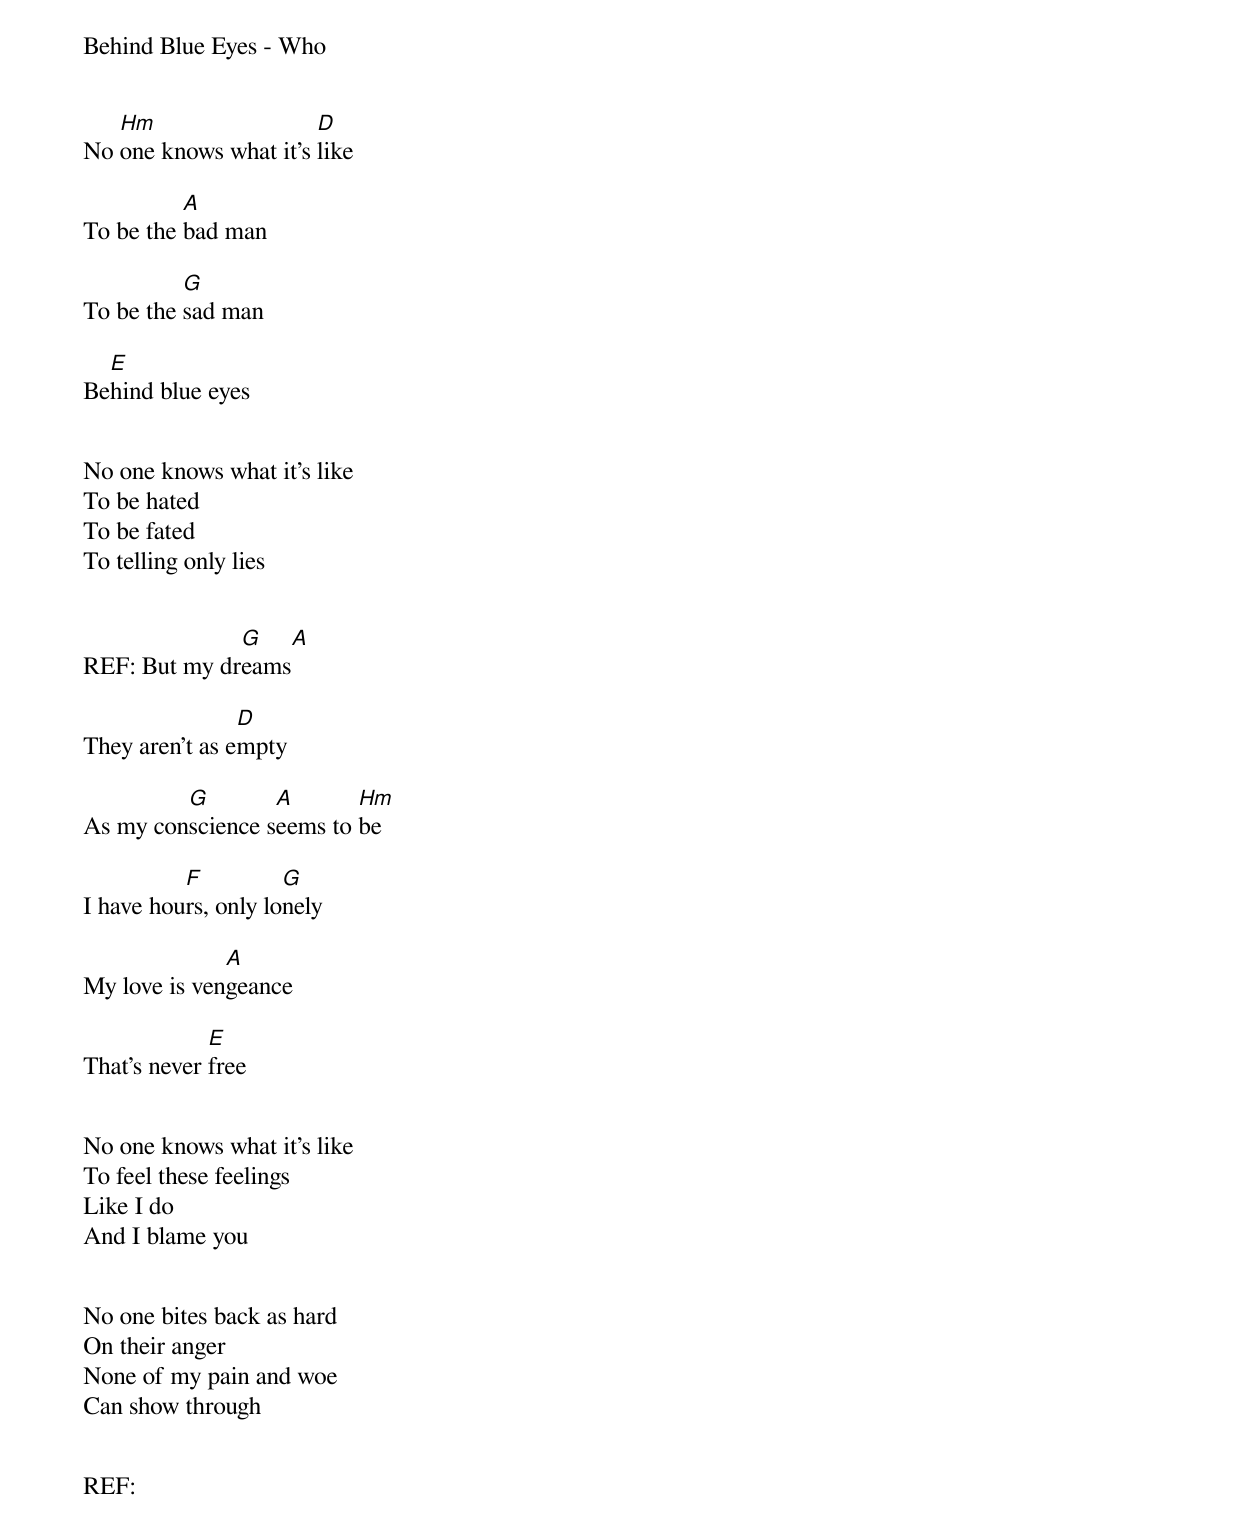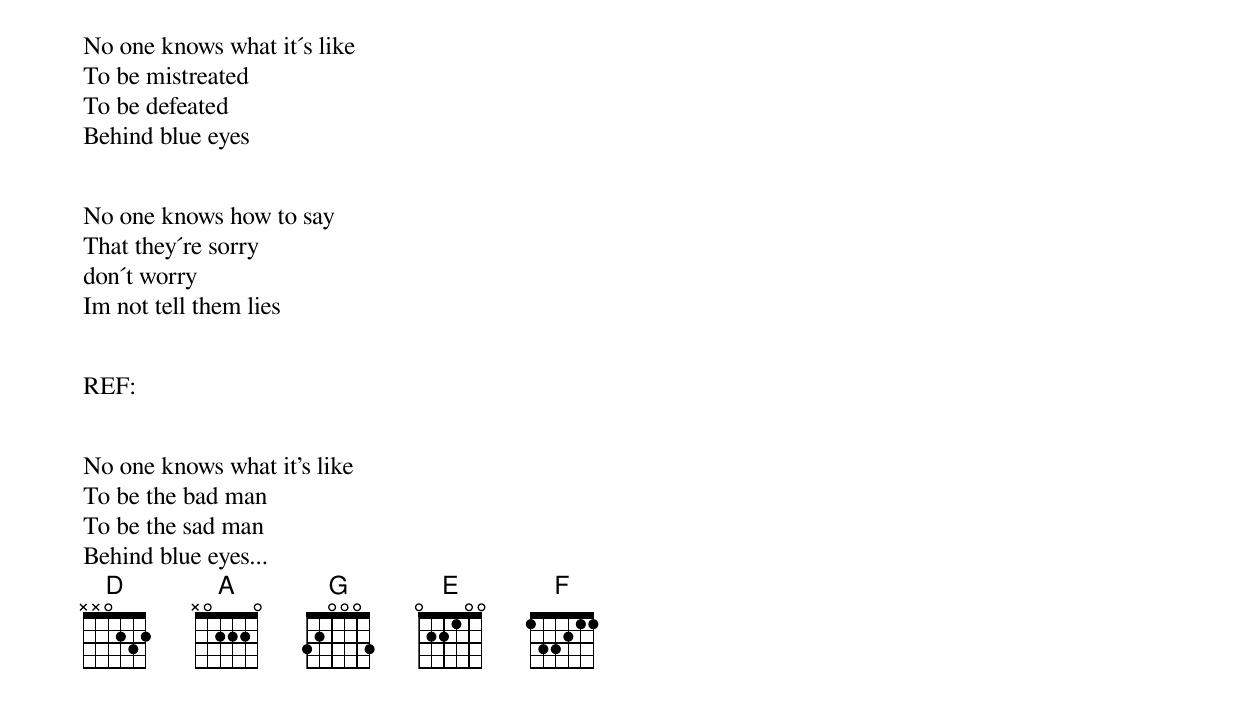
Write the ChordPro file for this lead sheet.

Behind Blue Eyes - Who


No [Hm]one knows what it's [D]like

To be the [A]bad man

To be the [G]sad man

Be[E]hind blue eyes


No one knows what it's like
To be hated
To be fated
To telling only lies


REF: But my dr[G]eams[A]

They aren't as e[D]mpty

As my con[G]science s[A]eems to [Hm]be

I have hou[F]rs, only lo[G]nely

My love is ven[A]geance

That's never [E]free


No one knows what it's like
To feel these feelings
Like I do
And I blame you


No one bites back as hard
On their anger
None of my pain and woe
Can show through


REF:


No one knows what it´s like
To be mistreated
To be defeated
Behind blue eyes


No one knows how to say
That they´re sorry
don´t worry
Im not tell them lies


REF:


No one knows what it's like
To be the bad man
To be the sad man
Behind blue eyes...
